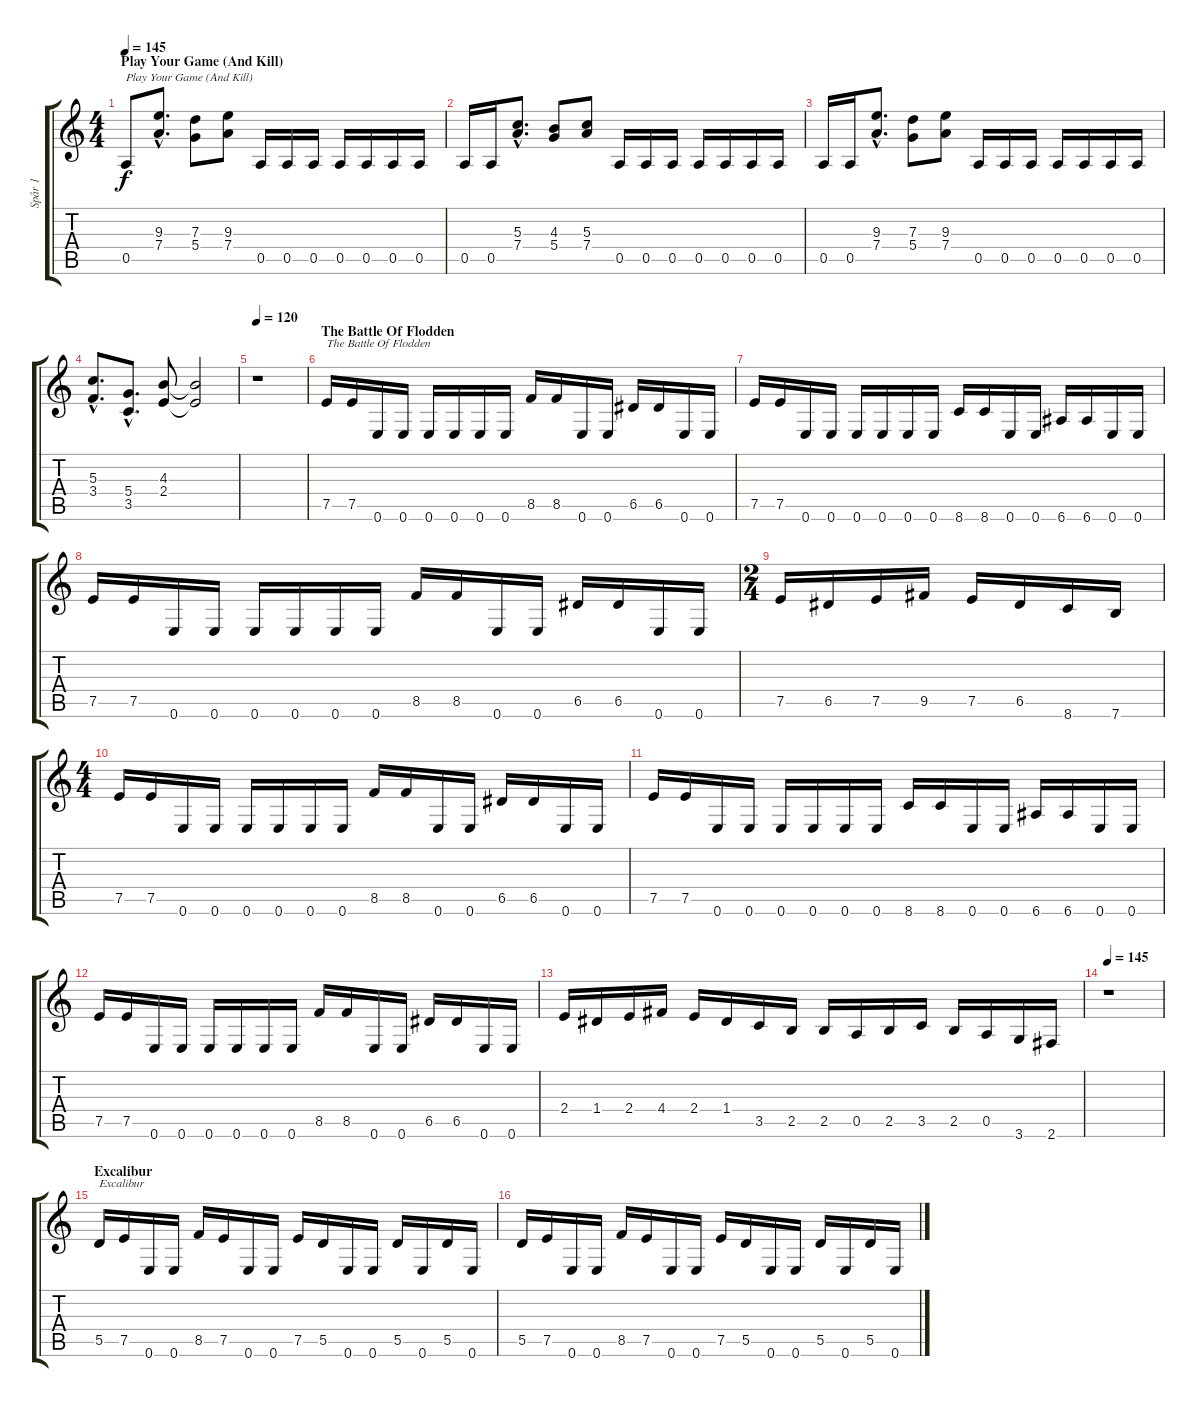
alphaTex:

\track ("Spår 1" "Spår 1") {instrument distortionguitar}
\staff {score tabs}
\tuning (E4 B3 G3 D3 A2 E2) {hide}
\ts (4 4)
\section ("" "Play Your Game (And Kill)")
\tempo 145
\clef g2
\ks c
0.5.8{txt "Play Your Game (And Kill)" dy f instrument distortionguitar} (9.3{hac} 7.4{hac}).8{d} (7.3 5.4).8 (9.3 7.4).8 0.5.16 0.5.16 0.5.16 0.5.16 0.5.16 0.5.16 0.5.16 |
0.5.16 0.5.16 (5.3{hac} 7.4{hac}).8{d} (4.3 5.4).8 (5.3 7.4).8 0.5.16 0.5.16 0.5.16 0.5.16 0.5.16 0.5.16 0.5.16 |
0.5.16 0.5.16 (9.3{hac} 7.4{hac}).8{d} (7.3 5.4).8 (9.3 7.4).8 0.5.16 0.5.16 0.5.16 0.5.16 0.5.16 0.5.16 0.5.16 |
(5.3{hac} 3.4{hac}).8{d} (5.4{hac} 3.5{hac}).8{d} (4.3 2.4).8 (4.3{t} 2.4{t}).2 |
\tempo 120
r.1 |
\section ("" "The Battle Of Flodden")
7.5.16{txt "The Battle Of Flodden"} 7.5.16 0.6.16 0.6.16 0.6.16 0.6.16 0.6.16 0.6.16 8.5.16 8.5.16 0.6.16 0.6.16 6.5.16 6.5.16 0.6.16 0.6.16 |
7.5.16 7.5.16 0.6.16 0.6.16 0.6.16 0.6.16 0.6.16 0.6.16 8.6.16 8.6.16 0.6.16 0.6.16 6.6.16 6.6.16 0.6.16 0.6.16 |
7.5.16 7.5.16 0.6.16 0.6.16 0.6.16 0.6.16 0.6.16 0.6.16 8.5.16 8.5.16 0.6.16 0.6.16 6.5.16 6.5.16 0.6.16 0.6.16 |
\ts (2 4)
7.5.16 6.5.16 7.5.16 9.5.16 7.5.16 6.5.16 8.6.16 7.6.16 |
\ts (4 4)
7.5.16 7.5.16 0.6.16 0.6.16 0.6.16 0.6.16 0.6.16 0.6.16 8.5.16 8.5.16 0.6.16 0.6.16 6.5.16 6.5.16 0.6.16 0.6.16 |
7.5.16 7.5.16 0.6.16 0.6.16 0.6.16 0.6.16 0.6.16 0.6.16 8.6.16 8.6.16 0.6.16 0.6.16 6.6.16 6.6.16 0.6.16 0.6.16 |
7.5.16 7.5.16 0.6.16 0.6.16 0.6.16 0.6.16 0.6.16 0.6.16 8.5.16 8.5.16 0.6.16 0.6.16 6.5.16 6.5.16 0.6.16 0.6.16 |
2.4.16 1.4.16 2.4.16 4.4.16 2.4.16 1.4.16 3.5.16 2.5.16 2.5.16 0.5.16 2.5.16 3.5.16 2.5.16 0.5.16 3.6.16 2.6.16 |
\tempo 145
r.1 |
\section ("" "Excalibur")
5.5.16{txt "Excalibur"} 7.5.16 0.6.16 0.6.16 8.5.16 7.5.16 0.6.16 0.6.16 7.5.16 5.5.16 0.6.16 0.6.16 5.5.16 0.6.16 5.5.16 0.6.16 |
5.5.16 7.5.16 0.6.16 0.6.16 8.5.16 7.5.16 0.6.16 0.6.16 7.5.16 5.5.16 0.6.16 0.6.16 5.5.16 0.6.16 5.5.16 0.6.16
